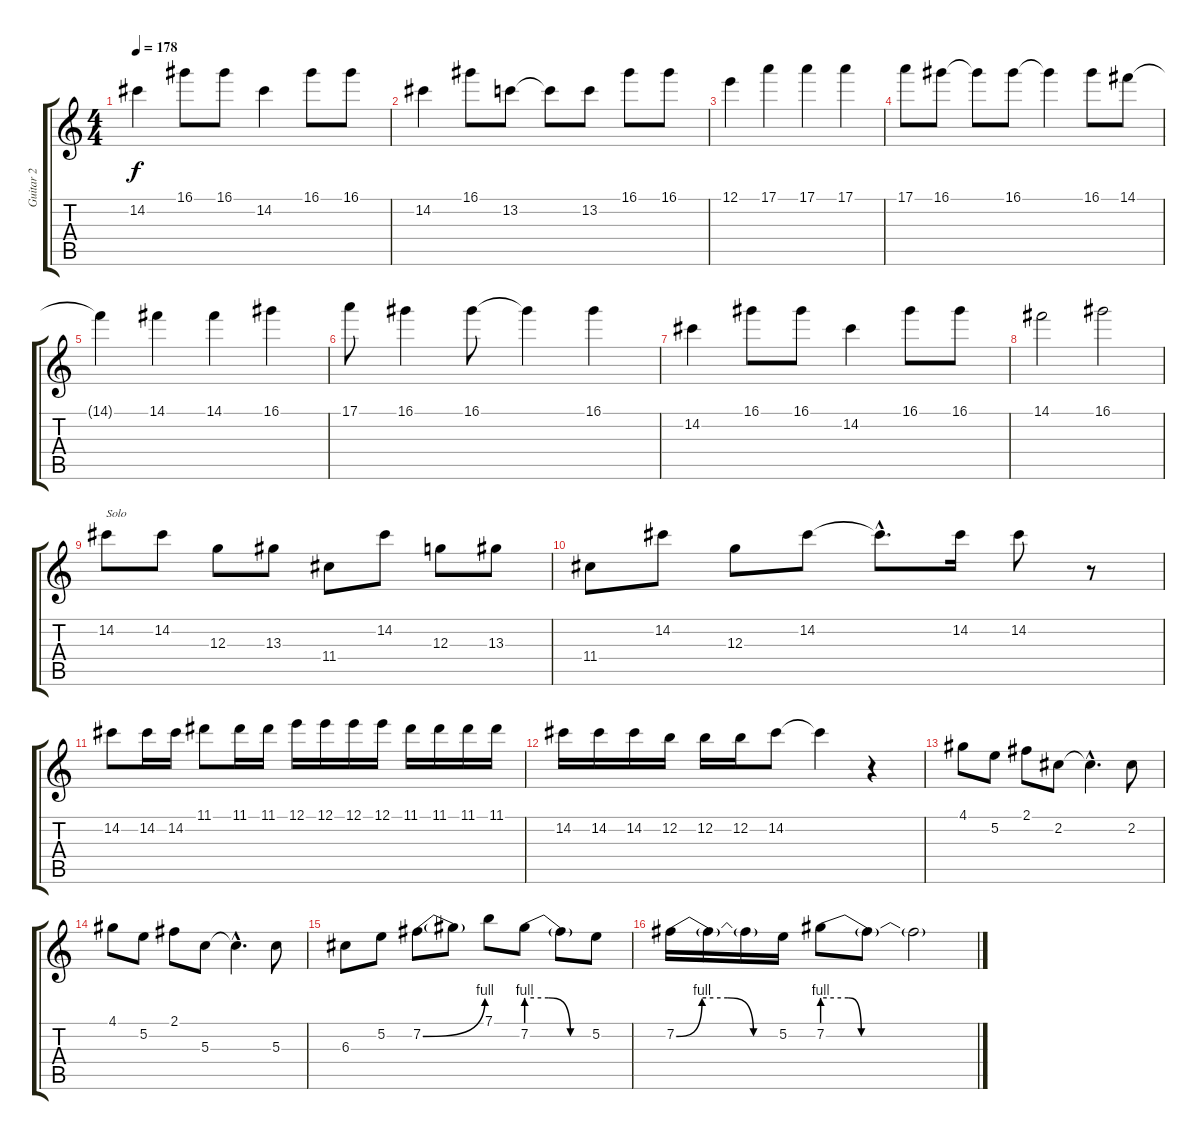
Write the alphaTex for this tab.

\track ("Guitar 2" "Guitar 2") {instrument overdrivenguitar}
\staff {score tabs}
\tuning (E4 B3 G3 D3 A2 E2) {hide}
\ts (4 4)
\tempo 178
\clef g2
\ks c
14.2.4{dy f} 16.1.8 16.1.8 14.2.4 16.1.8 16.1.8 |
14.2.4 16.1.8 13.2.8 13.2{t}.8 13.2.8 16.1.8 16.1.8 |
12.1.4 17.1.4 17.1.4 17.1.4 |
17.1.8 16.1.8 16.1{t}.8 16.1.8 16.1{t}.4 16.1.8 14.1.8 |
14.1{t}.4 14.1.4 14.1.4 16.1.4 |
17.1.8 16.1.4 16.1.8 16.1{t}.4 16.1.4 |
14.2.4 16.1.8 16.1.8 14.2.4 16.1.8 16.1.8 |
14.1.2 16.1.2 |
14.2.8{txt "Solo" volume 16 balance 8} 14.2.8 12.3.8 13.3.8 11.4.8 14.2.8 12.3.8 13.3.8 |
11.4.8 14.2.8 12.3.8 14.2.8 14.2{hac t}.8{d} 14.2.16 14.2.8 r.8 |
14.2.8 14.2.16 14.2.16 11.1.8 11.1.16 11.1.16 12.1.16 12.1.16 12.1.16 12.1.16 11.1.16 11.1.16 11.1.16 11.1.16 |
14.2.16 14.2.16 14.2.16 12.2.16 12.2.16 12.2.16 14.2.8 14.2{t}.4 r.4 |
4.1.8 5.2.8 2.1.8 2.2.8 2.2{hac t}.4{d} 2.2.8 |
4.1.8 5.2.8 2.1.8 5.3.8 5.3{hac t}.4{d} 5.3.8 |
6.3.8 5.2.8 7.2{be (bend 0 0 60 4)}.8 7.2{t}.8 7.1.8 7.2{be (custom 0 4 20 4 40 0 60 0)}.8 7.2{t}.8 5.2.8 |
7.2{be (custom 0 0 15 4 30 4 45 0 60 0)}.16 7.2{t}.16 7.2{t}.16 5.2.16 7.2{be (custom 0 4 10 4 15 0 20 0 40 0 60 0)}.8 7.2{t}.8 7.2{t}.2
